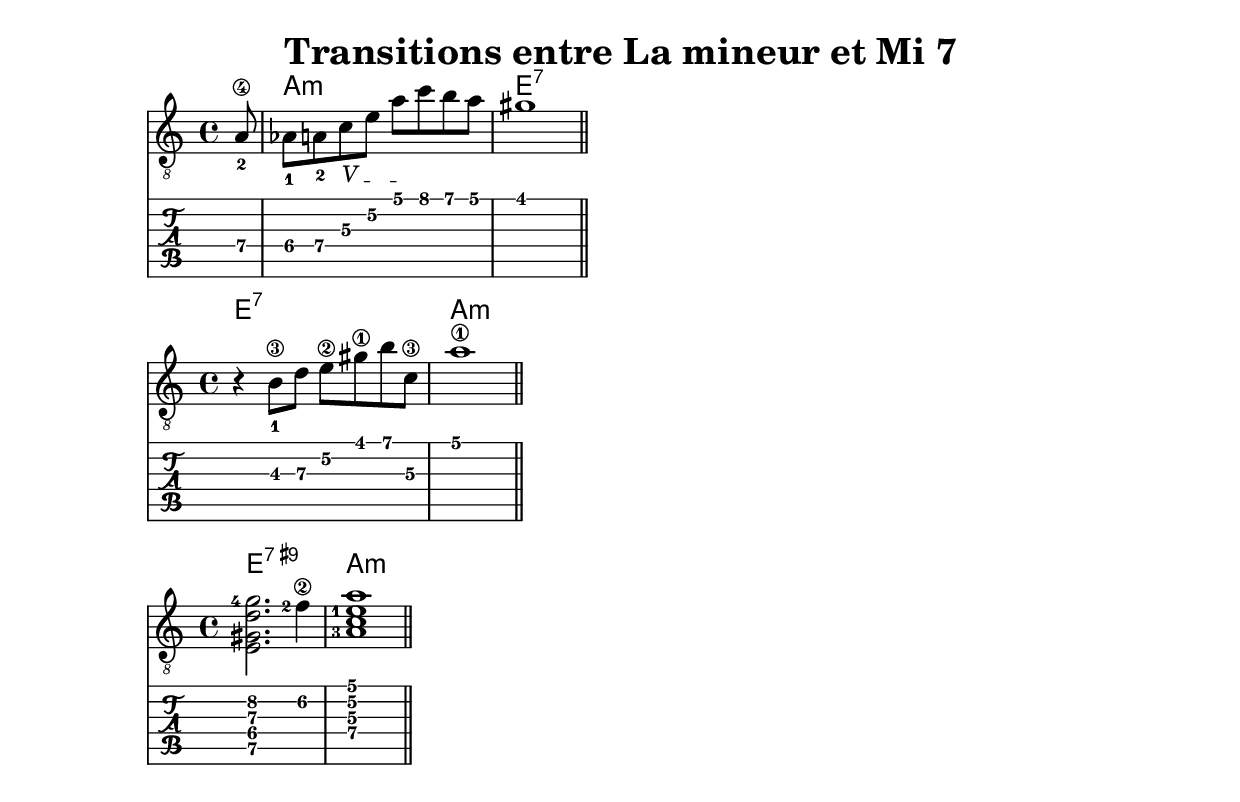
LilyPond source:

\version "2.18.2"

\header {
  title = "Transitions entre La mineur et Mi 7"
}

% \include "barred.ily"

firstChordNames = \chords {
    \partial 8
    s8 |
    a1:m |
    e1:7
}

firstMelody = {
  \partial 8
  \set TabStaff.minimumFret = #4
  \set TabStaff.restrainOpenStrings = ##t
  a8_2\4 |
  aes8_1 a_2
  % \bbarre #"V" { c' e' a' }
  \textSpannerDown
  \override TextSpanner.bound-details.left.text = #"V "
  c'\startTextSpan e' a'\stopTextSpan
  c'' b' a' |
  gis'1 \bar "||"
}

\score {
  <<
    \firstChordNames
    \new Staff {
      \clef "treble_8"
      \firstMelody
    }
    \new TabStaff {
      \firstMelody
    }
  >>
}

secondChordNames = \chords {
  e1:7 |
  a1:m
}

secondMelody = {
  \set TabStaff.minimumFret = #4
  r4 b8_1\3 d' e'\2 gis'\1 b' c'\3 |
  a'1\1 \bar "||"
}

\score {
  <<
    \secondChordNames
    \new Staff {
      \clef "treble_8"
      \secondMelody
    }
    \new TabStaff {
      \secondMelody
    }
  >>
}

thirdChordNames = \chords {
  e1:9+ |
  a1:m
}

thirdMelody = {
  \set fingeringOrientations = #'(left)
  \set TabStaff.minimumFret = #5
  <e gis d' g'-4>2. <f'-2\2>4 |
  <a-3 c' e'-1 a'>1 \bar "||"
}

\score {
  <<
    \thirdChordNames
    \new Staff {
      \clef "treble_8"
      \thirdMelody
    }
    \new TabStaff {
      \thirdMelody
    }
  >>
}
